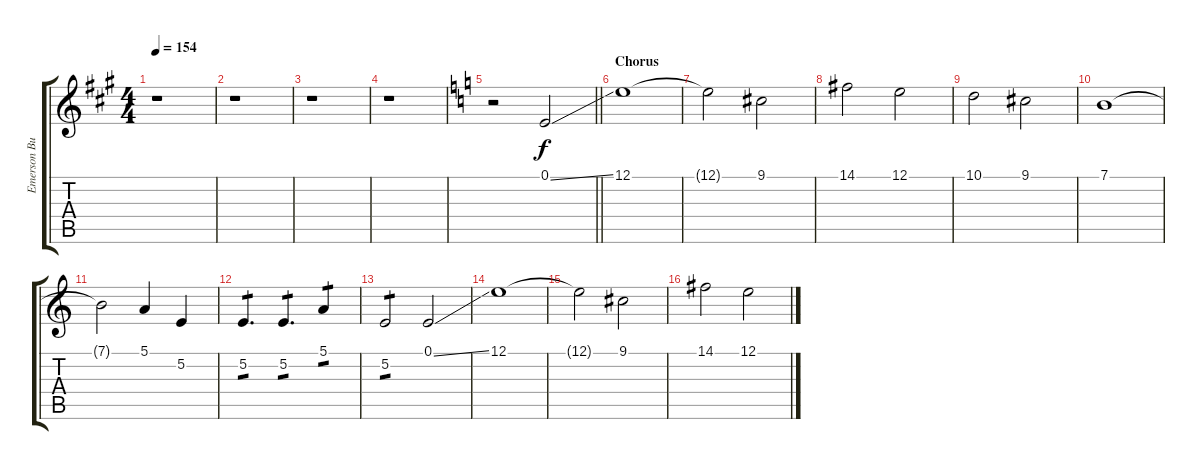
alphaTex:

\track ("Emerson Burton (Keyboard)" "Emerson Bu") {instrument electricgrandpiano}
\staff {score tabs}
\tuning (E4 B3 G3 D3 A2 E2) {hide}
\ts (4 4)
\tempo 154
\clef g2
\ks a
r.1{dy f} |
r.1 |
r.1 |
r.1 |
\barLineRight lightlight
\ks c
r.2 0.1{ss}.2 |
\section ("" "Chorus")
12.1.1 |
12.1{t}.2 9.1.2 |
14.1.2 12.1.2 |
10.1.2 9.1.2 |
7.1.1 |
7.1{t}.2 5.1.4 5.2.4 |
5.2.4{d tp 1 balance 12} 5.2.4{d tp 1} 5.1.4{tp 1} |
5.2.2{tp 1 balance 8} 0.1{ss}.2 |
12.1.1 |
12.1{t}.2 9.1.2 |
14.1.2 12.1.2
